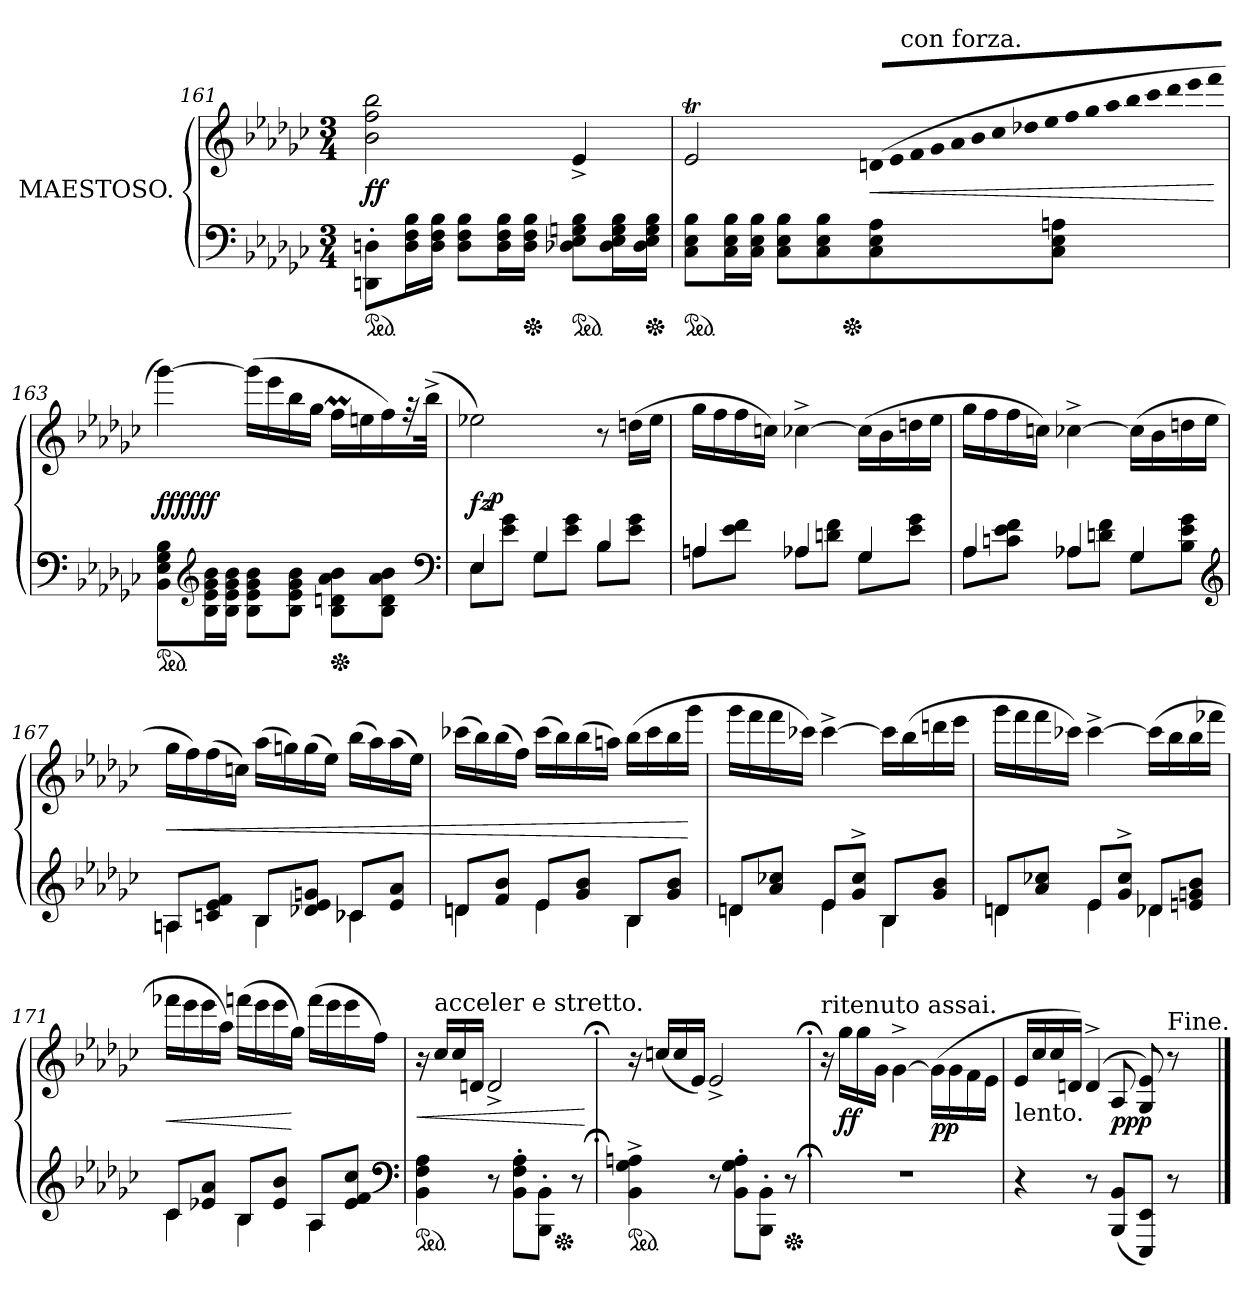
**kern	**kern	**dynam
*part1	*part1	*part1
*staff2	*staff1	*staff1/2
*I"MAESTOSO.	*	*
*clefF4	*clefG2	*
*k[b-e-a-d-g-c-]	*k[b-e-a-d-g-c-]	*
*M3/4	*M3/4	*
=161	=161	=161
!LO:TX:b:color=crimson:t=⚠	!	!
*ped	*	*
8DDn'>\ 8Dn'>\L	2b- 2ff 2bb-	ff
16D\ 16F\ 16B-\L	.	.
16D\ 16F\ 16B-\JJ	.	.
8D 8F 8B-L	.	.
16D 16F 16B-L	.	.
*Xped	*	*
16D 16F 16B-JJ	.	.
*ped	*	*
8D-X 8E- 8Gn 8B-L	4e-^>	.
16D- 16E- 16G 16B-L	.	.
*Xped	*	*
16D- 16E- 16G 16B-JJ	.	.
=162	=162	=162
!	!LO:N:vis=2.	!
*ped	*	*
*	*^	*
8C- 8E- 8B-L	2e-T	4..ryy	.
16C- 16E- 16B-L	.	.	.
16C- 16E- 16B-JJ	.	.	.
8C- 8E- 8B-L	.	.	.
8C- 8E- 8B-	.	.	.
*Xped	*	*	*
.	.	4ryy	.
*	*Xtuplet	*	*
!	!LO:N:vis=8	!	!
8C- 8E- 8A-	(<68dn!/L	.	<
!	!LO:N:vis=8	!	!
.	68e-!/	.	.
!	!LO:TX:a:t=con forza.	!	!
!	!LO:N:vis=8	!	!
.	68f!/	.	.
!	!LO:N:vis=8	!	!
.	68g-!/	.	.
!	!LO:N:vis=8	!	!
.	68a-!/	.	.
!	!LO:N:vis=8	!	!
.	68b-!/	.	.
!	!LO:N:vis=8	!	!
.	68cc-!/	.	.
!	!LO:N:vis=8	!	!
.	68dd-X!/	.	.
!	!LO:N:vis=8	!	!
.	68ee-!/	.	.
8C- 8E- 8AnJ	.	.	.
!	!LO:N:vis=8	!	!
.	68ff!/	.	.
!	!LO:N:vis=8	!	!
.	68gg-!/	.	.
!	!LO:N:vis=8	!	!
.	68aa-!/	.	.
!	!LO:N:vis=8	!	!
.	68bb-!/	.	.
.	.	16ryy	.
!	!LO:N:vis=8	!	!
.	68ccc-!/	.	.
!	!LO:N:vis=8	!	!
.	68ddd-!/	.	.
!	!LO:N:vis=8	!	!
.	68eee-!/	.	.
!	!LO:N:vis=8	!	!
.	68fff!/J	.	.
.	.	.	[
=163	=163	=163	=163
!LO:TX:b:color=crimson:t=⚠	!	!	!
*	*v	*v	*
*ped	*	*
8BB-\ 8E-\ 8G-\ 8B-\L	[4ggg-)	fff fff
*clefG2	*	*
16B-\ 16e-\ 16g-\ 16b-\L	.	.
16B-\ 16e-\ 16g-\ 16b-\JJ	.	.
8B-\ 8e-\ 8g-\ 8b-\L	(>16ggg-LL]	.
.	16eee-	.
8B-\ 8e-\ 8g-\ 8b-\J	16bb-	.
.	16gg-JJ	.
*Xped	*	*
8B-\ 8dn\ 8a-\ 8b-\L	16ffmLL	.
.	16een	.
8B-\ 8d\ 8a-\ 8b-\J	16ff)	.
.	32r	.
.	(>32bb-^<JJk	.
*clefF4	*	*
=164	=164	=164
*^	*^	*
4E-	8E-\L	2ee-X)	8ryy	fz
!	!	!	!	!LO:DY:rj
.	8e-\ 8g-\J	.	2ryy	p
4G-/	8G-\L	.	.	.
.	8e-\ 8g-\J	.	.	.
4B-/	8B-\L	8r	.	.
.	8e-\ 8g-\J	(>16ddnLL	8ryy	.
.	.	16ee-JJ	.	.
*	*	*v	*v	*
=165	=165	=165	=165
4An	8AnL	16gg-LL	.
.	.	16ff	.
.	8e- 8fJ	16ff	.
.	.	16ccnJJ)	.
4A-X	8A-XL	[4cc-X^<	.
.	8dn 8fJ	.	.
4G-	8G-L	(>16cc-LL]	.
.	.	16b-	.
.	8e- 8g-J	16ddn	.
.	.	16ee-JJ	.
=166	=166	=166	=166
4A-	8A-L	16gg-LL	.
.	.	16ff	.
.	8cn 8e- 8fJ	16ff	.
.	.	16ccnJJ)	.
4A-X	8A-XL	[4cc-X^<	.
.	8dn 8fJ	.	.
4G-	8G-L	(>16cc-LL]	.
.	.	16b-	.
.	8B- 8e- 8g-J	16ddn	.
.	.	16ee-JJ	.
*clefG2	*	*	*
=167	=167	=167	=167
8AnL	4An	16gg-LL	<
.	.	16ff)	.
8cn 8e- 8fJ	.	(>16ff	.
.	.	16ccnJJ)	.
8B-L	4B-	(>16aa-LL	.
.	.	16ggn)	.
8d-X 8e- 8gnJ	.	(>16gg	.
.	.	16ee-JJ)	.
8c-XL	4c-X	(>16bb-LL	.
.	.	16aa-)	.
8e- 8a-J	.	(>16aa-	.
.	.	16ee-JJ)	.
=168	=168	=168	=168
8dnL	4dn	(>16ccc-XLL	.
.	.	16bb-)	.
8f 8b-J	.	(>16bb-	.
.	.	16ffJJ)	.
8e-L	4e-	(>16ccc-LL	.
.	.	16bb-)	.
8g- 8b-J	.	(>16bb-	.
.	.	16aanJJ)	.
8B-L	4B-	(>16bb-LL	.
.	.	16ccc-	.
8g- 8b-J	.	16bb-	.
.	.	16ggg-JJ	[
=169	=169	=169	=169
8dnL	4dn	16ggg-LL	.
.	.	16fff	.
8a- 8cc-XJ	.	16fff	.
.	.	16ccc-XJJ)	.
8e-L	4e-	[4ccc-^<	.
8g-^> 8cc-^>J	.	.	.
8B-L	4B-	16ccc-LL]	.
.	.	(>16bb-	.
8g- 8b-J	.	16dddn	.
.	.	16eee-JJ	.
=170	=170	=170	=170
8dnL	4dn	16ggg-LL	.
.	.	16fff	.
8a- 8cc-XJ	.	16fff	.
.	.	16ccc-XJJ)	.
8e-L	4e-	[4ccc-^<	.
8g-^> 8cc-^>J	.	.	.
8d-XL	4d-X	(>16ccc-LL]	.
.	.	16bb-	.
8en 8gn 8b-J	.	16bb-	.
.	.	16fff-XJJ	.
=171	=171	=171	=171
8c-L	4c-	16fff-XLL	<
.	.	16eee-	.
8e-X 8a-J	.	16eee-	.
.	.	16aa-JJ)	.
8B-L	4B-	(>16fffnLL	.
.	.	16eee-	.
8e- 8b-J	.	16eee-	.
.	.	16gg-JJ)	[
8A-L	4A-	(>16fffLL	.
.	.	16eee-	.
8e- 8f 8cc-J	.	16eee-	.
.	.	16ffJJ)	.
*v	*v	*	*
*clefF4	*	*
=172	=172	=172
!	!LO:TX:b:color=crimson:t=⚠	!
!	!	!LO:HP:b
*ped	*	*
*	*^	*
4BB- 4F 4A-	16r	2ryy	<
!	!LO:TX:a:t=acceler e stretto.	!	!
.	16cc-LL	.	.
.	16cc-	.	.
.	16dnJJ	.	.
8r	2d^>	.	.
8BB-'>\ 8F'>\ 8A-'>\L	.	.	.
8BBB-'>\ 8BB-'>\J	.	16ryy	.
*Xped	*	*	*
.	.	8.ryy	.
8r	.	.	.
.	.	.	[
*	*v	*v	*
=173;	=173;	=173;
*ped	*	*
4BB-^> 4G-^> 4An^>	16r	.
.	(16ccnLL	.
.	16cc	.
.	16e-JJ)	.
8r	2e-^<	.
8BB-'>\ 8G-'>\ 8A'>\L	.	.
8BBB-'>\ 8BB-'>\J	.	.
*Xped	*	*
8r	.	.
=174;	=174;	=174;
!	!LO:TX:a:t=ritenuto assai.	!
2.rF	16r	.
.	16gg-LL	ff
.	16gg-	.
.	16g-JJ	.
.	[4g-^>\	.
.	(>16g-\LL]	pp
.	16g-\	.
.	16f\	.
.	16e-\JJ	.
=175	=175	=175
*	*^	*
!	!LO:TX:b:t=lento.	!	!
4r	16e-LL	4.rAyy	.
.	16cc-	.	.
.	16cc-	.	.
.	16dnJJ)	.	.
8r	(>4d^>	.	.
(8BBB- 8BB-L	.	8A-/	ppp
8EEE- 8EE-J)	8G- 8e-)	8ryy	.
!	!LO:TX:a:t=Fine.	!	!
8r	8r	8rFyy	.
*	*v	*v	*
==	==	==
*-	*-	*-
